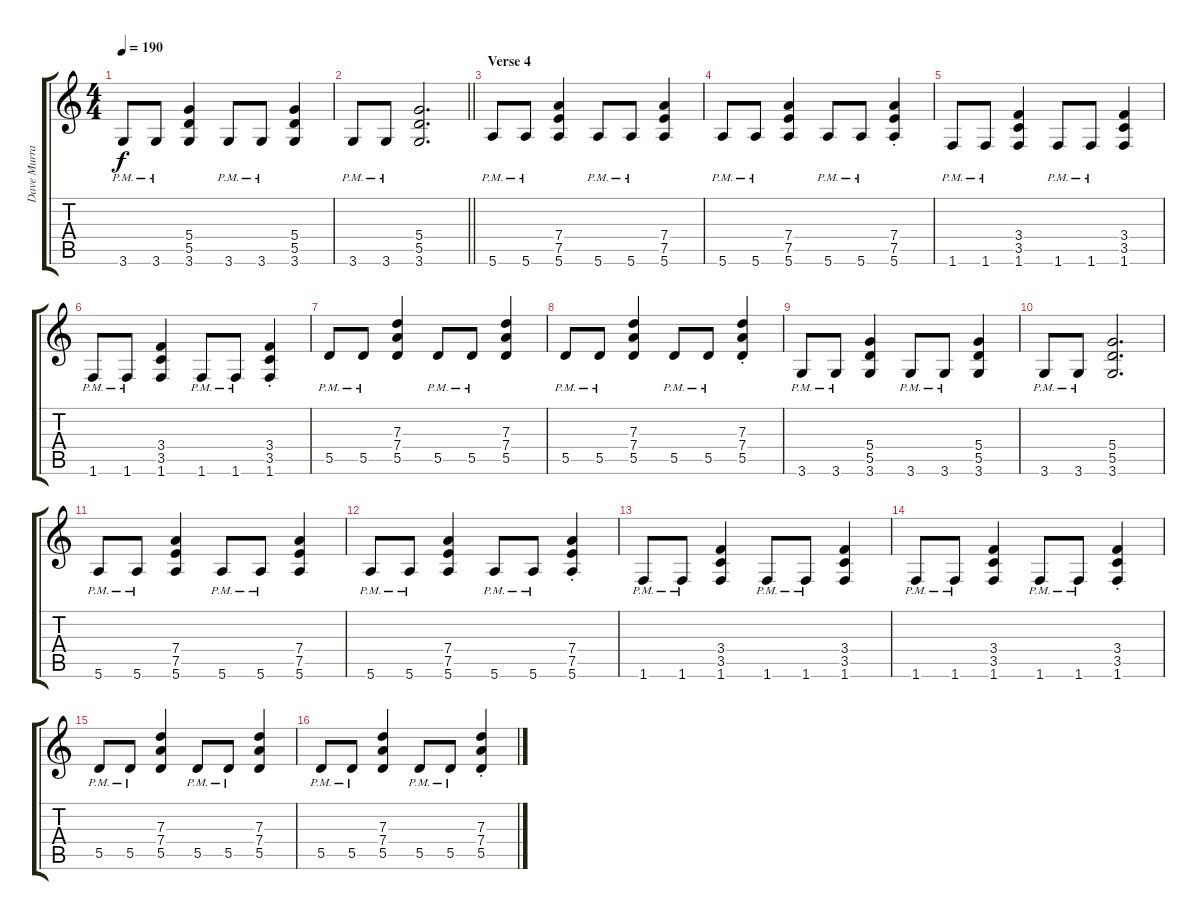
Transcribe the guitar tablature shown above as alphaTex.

\track ("Dave Murray" "Dave Murra") {instrument overdrivenguitar}
\staff {score tabs}
\tuning (E4 B3 G3 D3 A2 E2) {hide}
\ts (4 4)
\tempo 190
\clef g2
\ks c
3.6{pm}.8{dy f} 3.6{pm}.8 (5.4 5.5 3.6).4 3.6{pm}.8 3.6{pm}.8 (5.4 5.5 3.6).4 |
\barLineRight lightlight
3.6{pm}.8 3.6{pm}.8 (5.4 5.5 3.6).2{d} |
\section ("" "Verse 4")
5.6{pm}.8 5.6{pm}.8 (7.4 7.5 5.6).4 5.6{pm}.8 5.6{pm}.8 (7.4 7.5 5.6).4 |
5.6{pm}.8 5.6{pm}.8 (7.4 7.5 5.6).4 5.6{pm}.8 5.6{pm}.8 (7.4{st} 7.5{st} 5.6{st}).4 |
1.6{pm}.8 1.6{pm}.8 (3.4 3.5 1.6).4 1.6{pm}.8 1.6{pm}.8 (3.4 3.5 1.6).4 |
1.6{pm}.8 1.6{pm}.8 (3.4 3.5 1.6).4 1.6{pm}.8 1.6{pm}.8 (3.4{st} 3.5{st} 1.6{st}).4 |
5.5{pm}.8 5.5{pm}.8 (7.3 7.4 5.5).4 5.5{pm}.8 5.5{pm}.8 (7.3 7.4 5.5).4 |
5.5{pm}.8 5.5{pm}.8 (7.3 7.4 5.5).4 5.5{pm}.8 5.5{pm}.8 (7.3{st} 7.4{st} 5.5{st}).4 |
3.6{pm}.8 3.6{pm}.8 (5.4 5.5 3.6).4 3.6{pm}.8 3.6{pm}.8 (5.4 5.5 3.6).4 |
3.6{pm}.8 3.6{pm}.8 (5.4 5.5 3.6).2{d} |
5.6{pm}.8 5.6{pm}.8 (7.4 7.5 5.6).4 5.6{pm}.8 5.6{pm}.8 (7.4 7.5 5.6).4 |
5.6{pm}.8 5.6{pm}.8 (7.4 7.5 5.6).4 5.6{pm}.8 5.6{pm}.8 (7.4{st} 7.5{st} 5.6{st}).4 |
1.6{pm}.8 1.6{pm}.8 (3.4 3.5 1.6).4 1.6{pm}.8 1.6{pm}.8 (3.4 3.5 1.6).4 |
1.6{pm}.8 1.6{pm}.8 (3.4 3.5 1.6).4 1.6{pm}.8 1.6{pm}.8 (3.4{st} 3.5{st} 1.6{st}).4 |
5.5{pm}.8 5.5{pm}.8 (7.3 7.4 5.5).4 5.5{pm}.8 5.5{pm}.8 (7.3 7.4 5.5).4 |
5.5{pm}.8 5.5{pm}.8 (7.3 7.4 5.5).4 5.5{pm}.8 5.5{pm}.8 (7.3{st} 7.4{st} 5.5{st}).4
